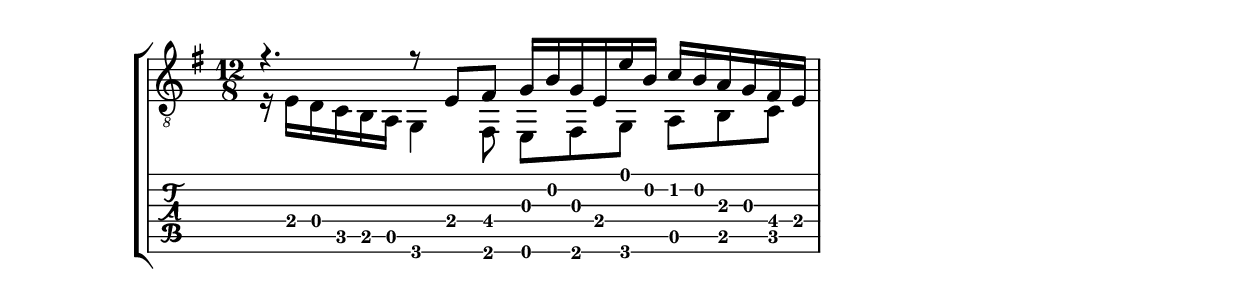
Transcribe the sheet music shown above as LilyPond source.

%% Do not edit this file; it is automatically
%% generated from LSR http://lsr.dsi.unimi.it
%% This file is in the public domain.
\version "2.13.4"

\header {
  lsrtags = "fretted-strings"

%% Translation of GIT committish: b2d4318d6c53df8469dfa4da09b27c15a374d0ca
  texidoces = "
La polifonía se crea de la misma forma en un @code{TabStaff} que
en una pauta normal.

"
  doctitlees = "Polifonía en tablaturas"


%% Translation of GIT committish: d96023d8792c8af202c7cb8508010c0d3648899d
  texidocde = "
Polyphonie kann in einer Tabulatur (@code{TabStaff}) genauso wie in einem
normalen Notensystem erstellt werden.

"
  doctitlede = "Polyphonie in einer Tabulatur"

%% Translation of GIT committish: 3f880f886831b8c72c9e944b3872458c30c6c839

  texidocfr = "
Une section polyphonique s'obtient dans un @code{TabStaff} de la
même manière que dans une portée normale.

"
  doctitlefr = "Polyphonie en mode tablature"


  texidoc = "
Polyphony is created the same way in a @code{TabStaff} as in a regular
staff.

"
  doctitle = "Polyphony in tablature"
} % begin verbatim

upper = \relative c' {
  \time 12/8
  \key e \minor
  \voiceOne
  r4. r8 e, fis g16 b g e e' b c b a g fis e
}

lower = \relative c {
  \key e \minor
  \voiceTwo
  r16 e d c b a g4 fis8 e fis g a b c
}

\score {
  <<
    \new StaffGroup = "tab with traditional" <<
      \new Staff = "guitar traditional" <<
        \clef "treble_8"
        \context Voice = "upper" \upper
        \context Voice = "lower" \lower
      >>
      \new TabStaff = "guitar tab" <<
        \context TabVoice = "upper" \upper
        \context TabVoice = "lower" \lower
      >>
    >>
  >>
}

